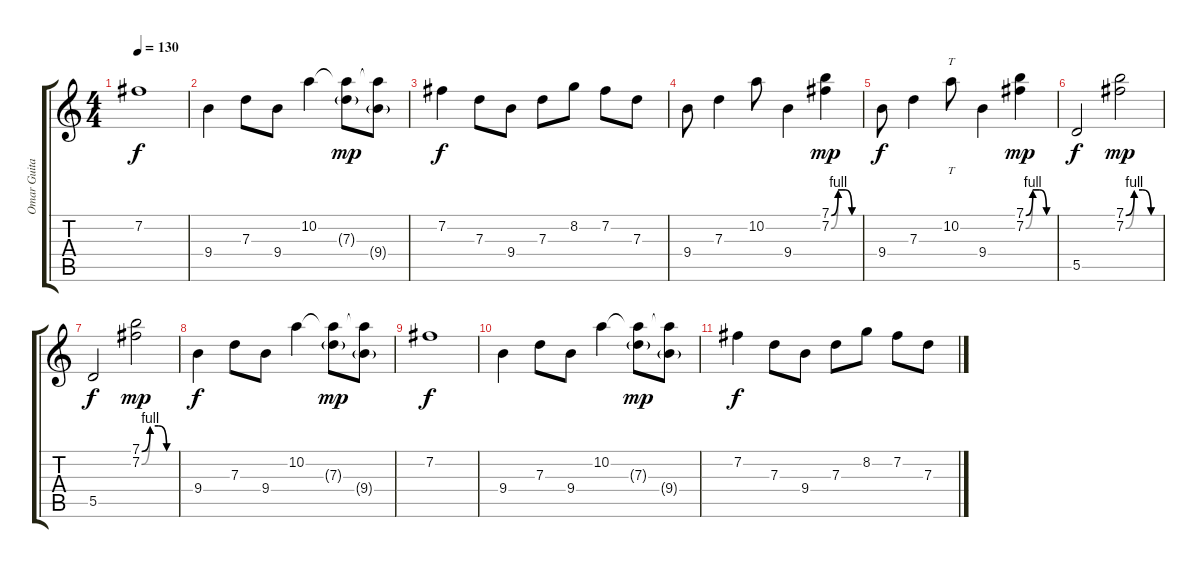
\track ("Omar Guitar" "Omar Guita") {instrument distortionguitar}
\staff {score tabs}
\tuning (E4 B3 G3 D3 A2 D2) {hide}
\ts (4 4)
\tempo 130
\clef g2
\ks c
7.2.1{dy f} |
9.4.4 7.3.8 9.4.8 10.2.4 (10.2{t} 7.3{g}).8{dy mp} (10.2{t} 9.4{g}).8 |
7.2.4{dy f} 7.3.8 9.4.8 7.3.8 8.2.8 7.2.8 7.3.8 |
9.4.8 7.3.4 10.2.8 9.4.4 (7.1{be (custom 0 0 15 4 30 4 45 0 60 0)} 7.2{be (custom 0 0 15 4 30 4 45 0 60 0)}).4{dy mp} |
9.4.8{dy f} 7.3.4 10.2.8{tt} 9.4.4 (7.1{be (custom 0 0 15 4 30 4 45 0 60 0)} 7.2{be (custom 0 0 15 4 30 4 45 0 60 0)}).4{dy mp} |
5.5.2{dy f} (7.1{be (custom 0 0 15 4 30 4 45 0 60 0)} 7.2{be (custom 0 0 15 4 30 4 45 0 60 0)}).2{dy mp} |
5.5.2{dy f} (7.1{be (custom 0 0 15 4 30 4 45 0 60 0)} 7.2{be (custom 0 0 15 4 30 4 45 0 60 0)}).2{dy mp} |
9.4.4{dy f} 7.3.8 9.4.8 10.2.4 (10.2{t} 7.3{g}).8{dy mp} (10.2{t} 9.4{g}).8 |
7.2.1{dy f} |
9.4.4 7.3.8 9.4.8 10.2.4 (10.2{t} 7.3{g}).8{dy mp} (10.2{t} 9.4{g}).8 |
7.2.4{dy f} 7.3.8 9.4.8 7.3.8 8.2.8 7.2.8 7.3.8
